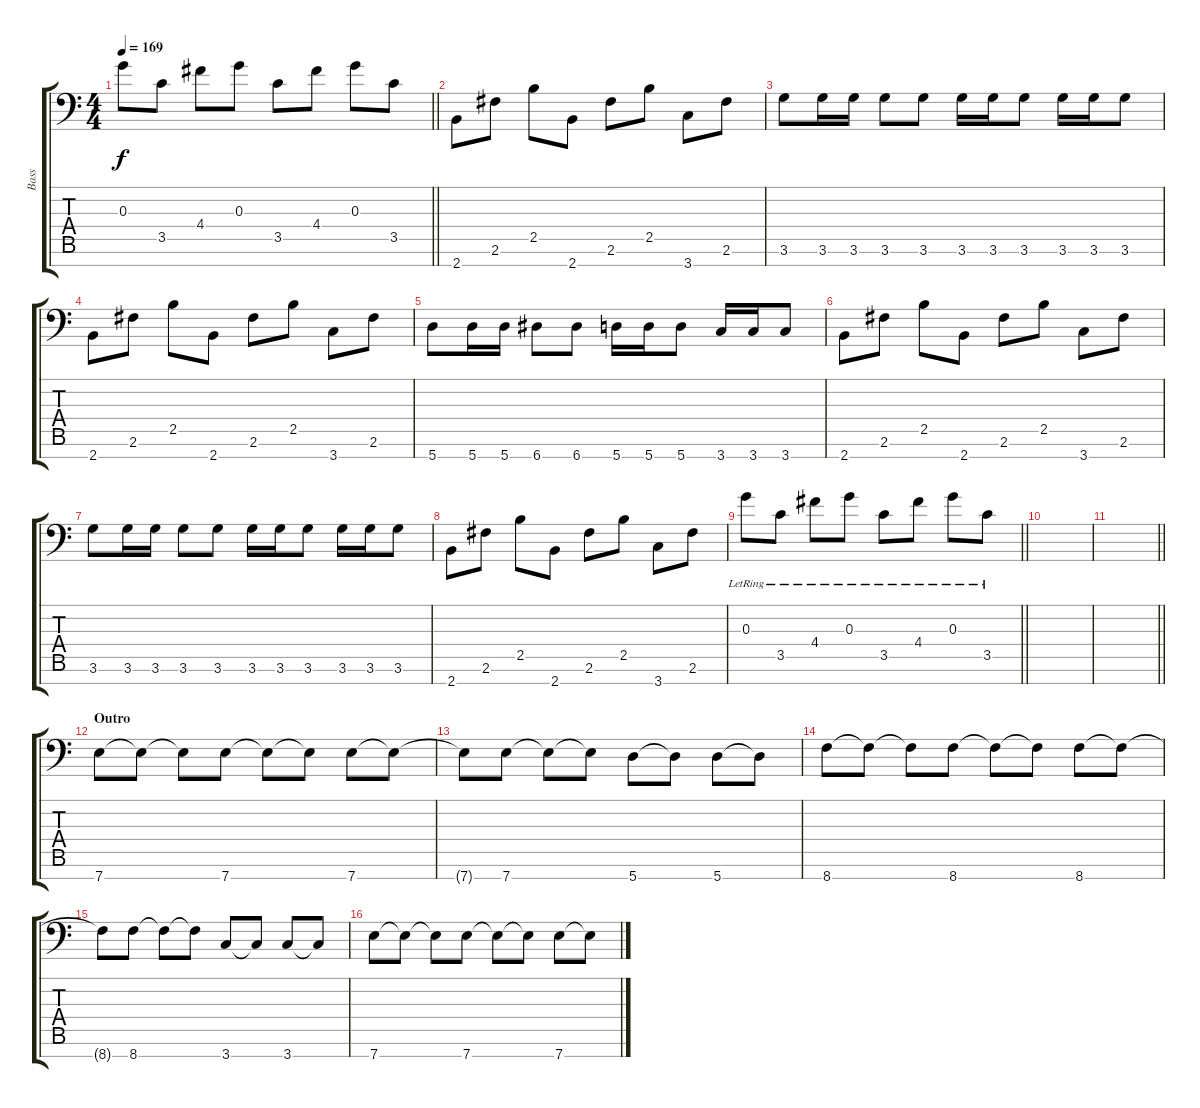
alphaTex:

\track ("Bass" "Bass") {instrument electricbasspick}
\staff {score tabs}
\tuning (E4 B3 G3 D3 A2 E2 A1) {hide}
\ts (4 4)
\tempo 169
\clef f4
\barLineRight lightlight
\ks c
0.3.8{dy f} 3.5.8 4.4.8 0.3.8 3.5.8 4.4.8 0.3.8 3.5.8 |
2.7.8 2.6.8 2.5.8 2.7.8 2.6.8 2.5.8 3.7.8 2.6.8 |
3.6.8 3.6.16 3.6.16 3.6.8 3.6.8 3.6.16 3.6.16 3.6.8 3.6.16 3.6.16 3.6.8 |
2.7.8 2.6.8 2.5.8 2.7.8 2.6.8 2.5.8 3.7.8 2.6.8 |
5.7.8 5.7.16 5.7.16 6.7.8 6.7.8 5.7.16 5.7.16 5.7.8 3.7.16 3.7.16 3.7.8 |
2.7.8 2.6.8 2.5.8 2.7.8 2.6.8 2.5.8 3.7.8 2.6.8 |
3.6.8 3.6.16 3.6.16 3.6.8 3.6.8 3.6.16 3.6.16 3.6.8 3.6.16 3.6.16 3.6.8 |
2.7.8 2.6.8 2.5.8 2.7.8 2.6.8 2.5.8 3.7.8 2.6.8 |
\barLineRight lightlight
0.3{lr}.8 3.5{lr}.8 4.4{lr}.8 0.3{lr}.8 3.5{lr}.8 4.4{lr}.8 0.3{lr}.8 3.5{lr}.8 |
|
\barLineRight lightlight
|
\section ("" "Outro")
7.7.8 7.7{t}.8 7.7{t}.8 7.7.8 7.7{t}.8 7.7{t}.8 7.7.8 7.7{t}.8 |
7.7{t}.8 7.7.8 7.7{t}.8 7.7{t}.8 5.7.8 5.7{t}.8 5.7.8 5.7{t}.8 |
8.7.8 8.7{t}.8 8.7{t}.8 8.7.8 8.7{t}.8 8.7{t}.8 8.7.8 8.7{t}.8 |
8.7{t}.8 8.7.8 8.7{t}.8 8.7{t}.8 3.7.8 3.7{t}.8 3.7.8 3.7{t}.8 |
7.7.8 7.7{t}.8 7.7{t}.8 7.7.8 7.7{t}.8 7.7{t}.8 7.7.8 7.7{t}.8
